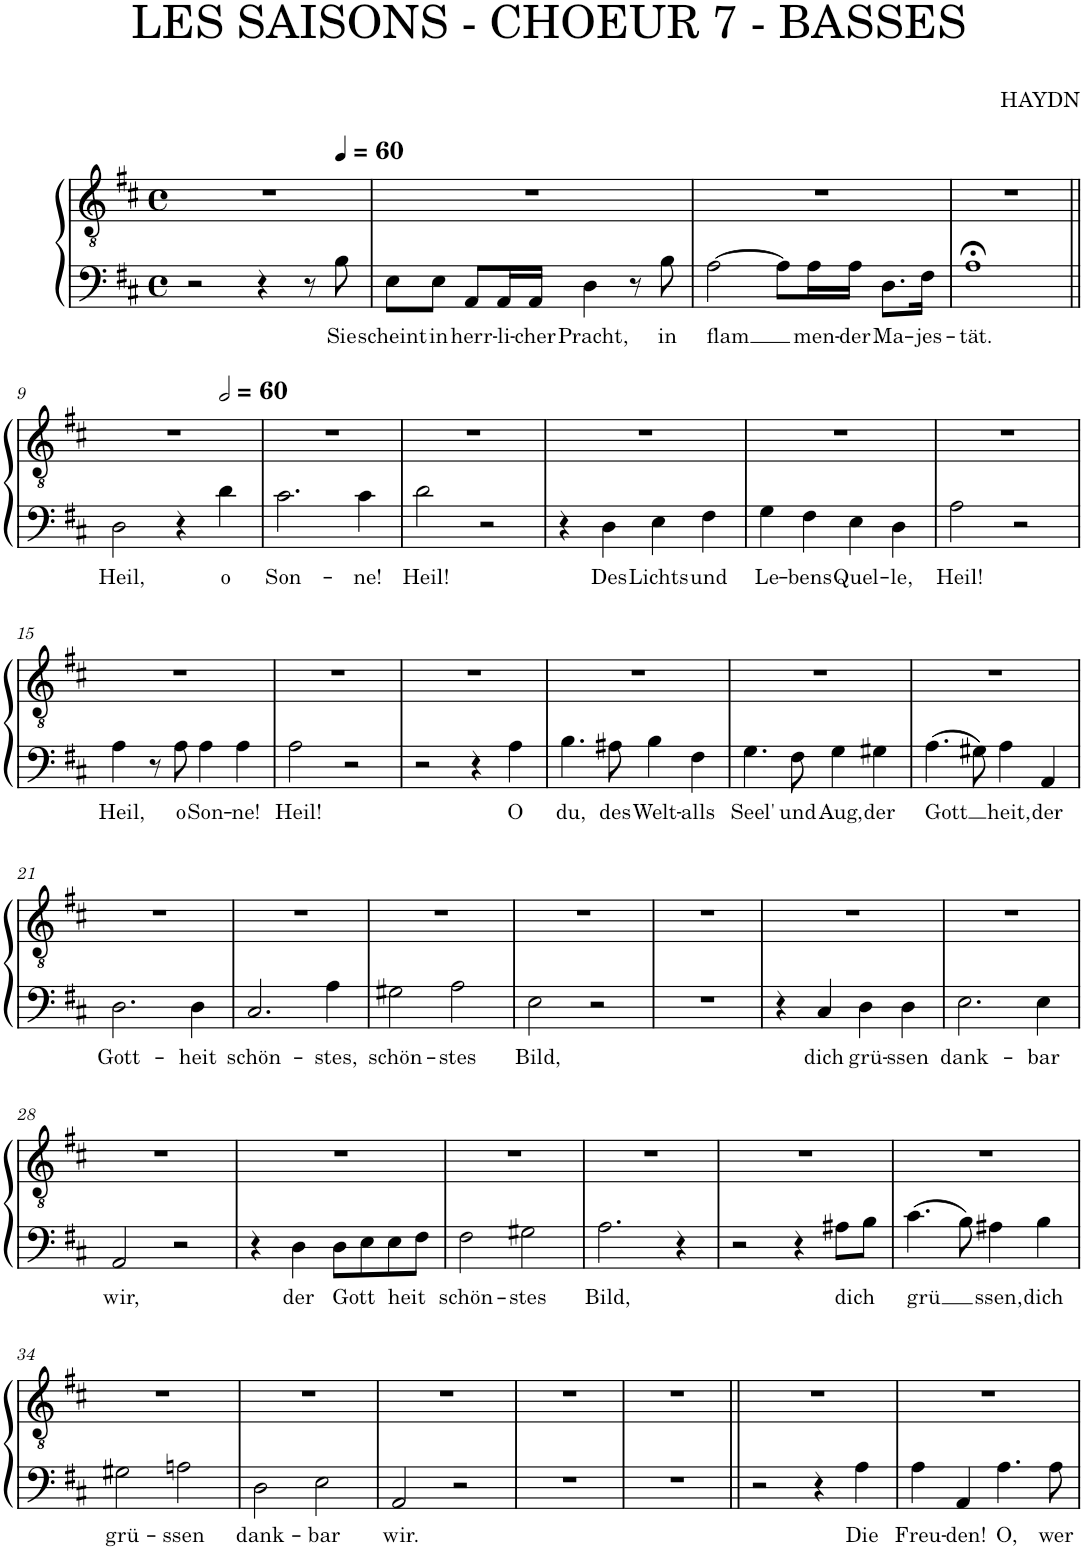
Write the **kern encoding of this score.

**kern	**text	**kern
*part1	*part1	*part1
*staff2	*staff2	*staff1
*I"Piano	*	*
*I'Pno.	*	*
*clefF4	*	*clefGv2
*k[f#c#]	*	*k[f#c#]
*M4/4	*	*M4/4
*met(c)	*	*met(c)
=5	=5	=5
2r	.	1r
4r	.	.
8r	.	.
*	*	*MM60
!	!LO:LY:b	!
8B\	Sie	.
=6	=6	=6
!	!LO:LY:b	!
8E\L	scheint	1r
!	!LO:LY:b	!
8E\J	in	.
!	!LO:LY:b	!
8AA/L	herr-	.
!	!LO:LY:b	!
16AA/L	-li-	.
!	!LO:LY:b	!
16AA/JJ	-cher	.
!	!LO:LY:b	!
4D\	Pracht,	.
8r	.	.
!	!LO:LY:b	!
8B\	in	.
=7	=7	=7
!	!LO:LY:b	!
[2A\	flam	1r
8A\L]	.	.
!	!LO:LY:b	!
16A\L	men-	.
!	!LO:LY:b	!
16A\JJ	-der	.
!	!LO:LY:b	!
8.D\L	Ma-	.
!	!LO:LY:b	!
16F#\Jk	-jes-	.
=8	=8	=8
!	!LO:LY:b	!
1A;<	-tät.	1r
!!LO:LB:g=z
=9||	=9||	=9||
!	!LO:LY:b	!
2D\	Heil,	1r
4r	.	.
*	*	*MM120
!	!LO:LY:b	!
4d\	o	.
=10	=10	=10
!	!LO:LY:b	!
2.c#\	Son-	1r
!	!LO:LY:b	!
4c#\	-ne!	.
=11	=11	=11
!	!LO:LY:b	!
2d\	Heil!	1r
2r	.	.
=12	=12	=12
4r	.	1r
!	!LO:LY:b	!
4D\	Des	.
!	!LO:LY:b	!
4E\	Lichts	.
!	!LO:LY:b	!
4F#\	und	.
=13	=13	=13
!	!LO:LY:b	!
4G\	Le-	1r
!	!LO:LY:b	!
4F#\	-bens	.
!	!LO:LY:b	!
4E\	Quel-	.
!	!LO:LY:b	!
4D\	-le,	.
=14	=14	=14
!	!LO:LY:b	!
2A\	Heil!	1r
2r	.	.
!!LO:LB:g=z
=15	=15	=15
!	!LO:LY:b	!
4A\	Heil,	1r
8r	.	.
!	!LO:LY:b	!
8A\	o	.
!	!LO:LY:b	!
4A\	Son-	.
!	!LO:LY:b	!
4A\	-ne!	.
=16	=16	=16
!	!LO:LY:b	!
2A\	Heil!	1r
2r	.	.
=17	=17	=17
2r	.	1r
4r	.	.
!	!LO:LY:b	!
4A\	O	.
=18	=18	=18
!	!LO:LY:b	!
4.B\	du,	1r
!	!LO:LY:b	!
8A#X\	des	.
!	!LO:LY:b	!
4B\	Welt-	.
!	!LO:LY:b	!
4F#\	-alls	.
=19	=19	=19
!	!LO:LY:b	!
4.G\	Seel'	1r
!	!LO:LY:b	!
8F#\	und	.
!	!LO:LY:b	!
4G\	Aug,	.
!	!LO:LY:b	!
4G#X\	der	.
=20	=20	=20
!	!LO:LY:b	!
4.A\	Gott	1r
8G#X\	.	.
!	!LO:LY:b	!
4A\	heit,	.
!	!LO:LY:b	!
4AA/	der	.
!!LO:LB:g=z
=21	=21	=21
!	!LO:LY:b	!
2.D\	Gott-	1r
!	!LO:LY:b	!
4D\	-heit	.
=22	=22	=22
!	!LO:LY:b	!
2.C#/	schön-	1r
!	!LO:LY:b	!
4A\	-stes,	.
=23	=23	=23
!	!LO:LY:b	!
2G#X\	schön-	1r
!	!LO:LY:b	!
2A\	-stes	.
=24	=24	=24
!	!LO:LY:b	!
2E\	Bild,	1r
2r	.	.
=25	=25	=25
1r	.	1r
=26	=26	=26
4r	.	1r
!	!LO:LY:b	!
4C#/	dich	.
!	!LO:LY:b	!
4D\	grü-	.
!	!LO:LY:b	!
4D\	-ssen	.
=27	=27	=27
!	!LO:LY:b	!
2.E\	dank-	1r
!	!LO:LY:b	!
4E\	-bar	.
!!LO:LB:g=z
=28	=28	=28
!	!LO:LY:b	!
2AA/	wir,	1r
2r	.	.
=29	=29	=29
4r	.	1r
!	!LO:LY:b	!
4D\	der	.
!	!LO:LY:b	!
8D\L	Gott	.
8E\	.	.
!	!LO:LY:b	!
8E\	heit	.
8F#\J	.	.
=30	=30	=30
!	!LO:LY:b	!
2F#\	schön-	1r
!	!LO:LY:b	!
2G#X\	-stes	.
=31	=31	=31
!	!LO:LY:b	!
2.A\	Bild,	1r
4r	.	.
=32	=32	=32
2r	.	1r
4r	.	.
!	!LO:LY:b	!
8A#X\L	dich	.
8B\J	.	.
=33	=33	=33
!	!LO:LY:b	!
4.c#\	grü	1r
8B\	.	.
!	!LO:LY:b	!
4A#X\	ssen,	.
!	!LO:LY:b	!
4B\	dich	.
!!LO:LB:g=z
=34	=34	=34
!	!LO:LY:b	!
2G#X\	grü-	1r
!	!LO:LY:b	!
2An\	-ssen	.
=35	=35	=35
!	!LO:LY:b	!
2D\	dank-	1r
!	!LO:LY:b	!
2E\	-bar	.
=36	=36	=36
!	!LO:LY:b	!
2AA/	wir.	1r
2r	.	.
=37	=37	=37
1r	.	1r
=38	=38	=38
1r	.	1r
=50||	=50||	=50||
2r	.	1r
4r	.	.
!	!LO:LY:b	!
4A\	Die	.
=51	=51	=51
!	!LO:LY:b	!
4A\	Freu-	1r
!	!LO:LY:b	!
4AA/	-den!	.
!	!LO:LY:b	!
4.A\	O,	.
!	!LO:LY:b	!
8A\	wer	.
=	=	=
*-	*-	*-
